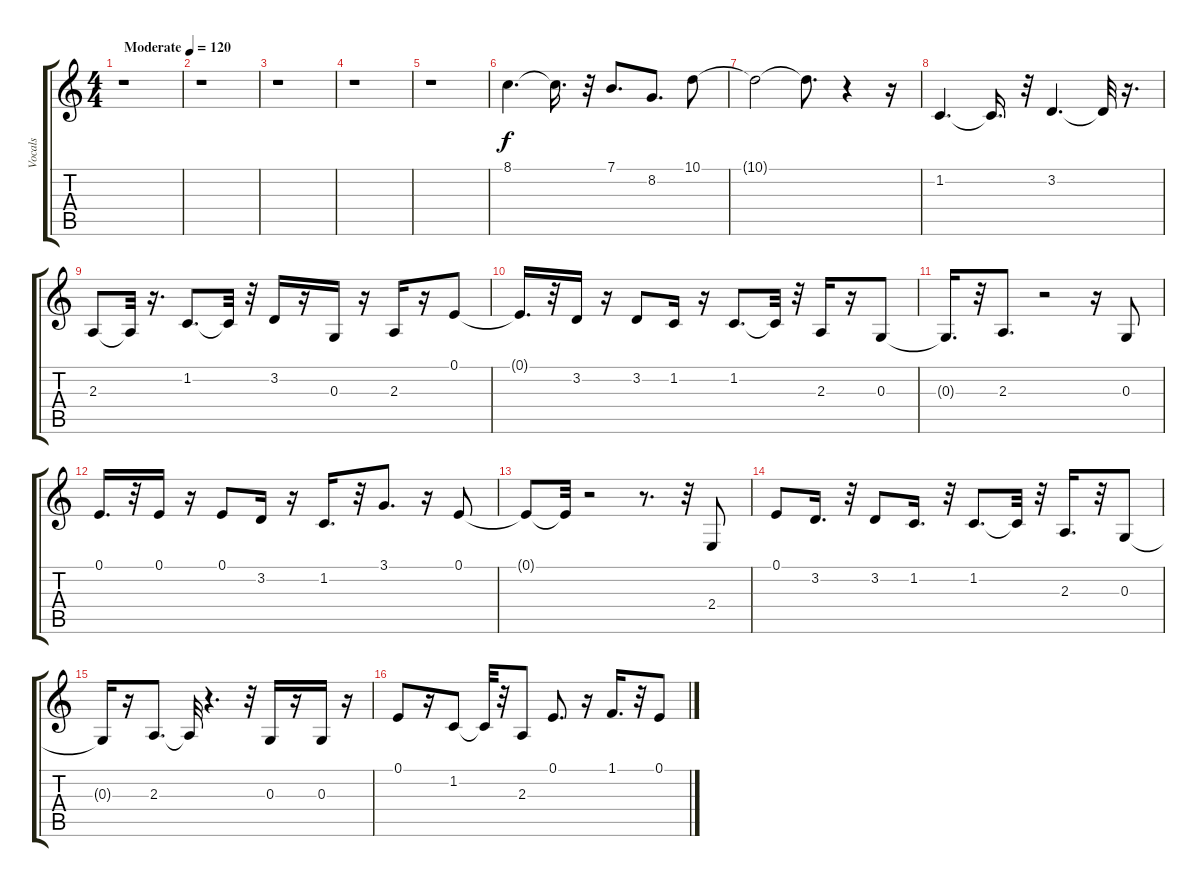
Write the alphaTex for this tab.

\track ("Vocals" "Vocals") {instrument synthbrass1}
\staff {score tabs}
\tuning (E4 B3 G3 D3 A2 E2) {hide}
\ts (4 4)
\tempo (120 "Moderate")
\clef g2
\ks c
r.1{dy f instrument synthbrass1} |
r.1 |
r.1 |
r.1 |
r.1 |
8.1.4{d} 8.1{t}.16{d} r.32 7.1.8{d} 8.2.8{d} 10.1.8 |
10.1{t}.2 10.1{t}.8{d} r.4 r.16 |
1.2.4{d} 1.2{t}.16{d} r.32 3.2.4{d} 3.2{t}.32 r.16{d} |
2.3.8 2.3{t}.32 r.16{d} 1.2.8{d} 1.2{t}.32 r.32 3.2.16 r.16 0.3.16 r.16 2.3.16 r.16 0.1.8 |
0.1{t}.16{d} r.32 3.2.16 r.16 3.2.8 1.2.16 r.16 1.2.8{d} 1.2{t}.32 r.32 2.3.16 r.16 0.3.8 |
0.3{t}.16{d} r.32 2.3.8{d} r.2 r.16 0.3.8 |
0.1.16{d} r.32 0.1.16 r.16 0.1.8 3.2.16 r.16 1.2.16{d} r.32 3.1.8{d} r.16 0.1.8 |
0.1{t}.8 0.1{t}.32 r.2 r.8{d} r.32 2.4.8 |
0.1.8 3.2.16{d} r.32 3.2.8 1.2.16{d} r.32 1.2.8{d} 1.2{t}.32 r.32 2.3.16{d} r.32 0.3.8 |
0.3{t}.16 r.16 2.3.8{d} 2.3{t}.32 r.4{d} r.32 0.3.16 r.16 0.3.16 r.16 |
0.1.8 r.16 1.2.8 1.2{t}.32 r.32 2.3.8 0.1.8{d} r.16 1.1.16{d} r.32 0.1.8
